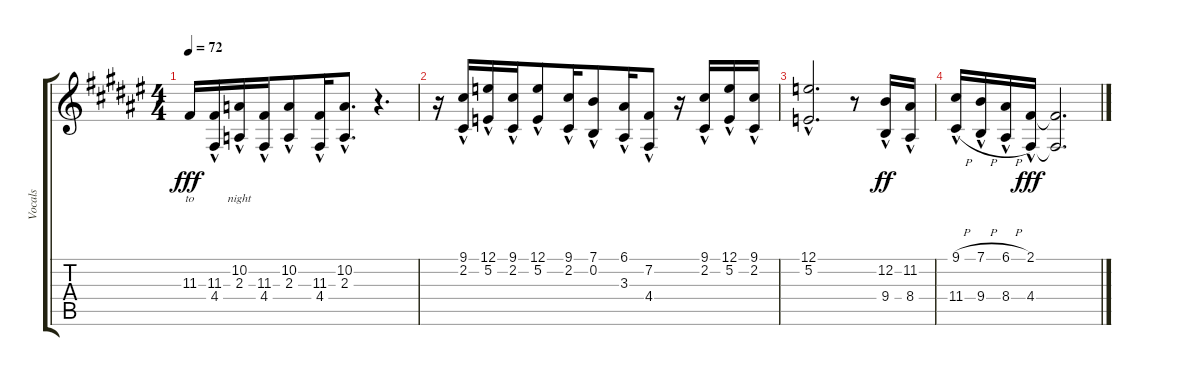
\track ("Vocals" "Vocals") {instrument lead2sawtooth}
\staff {score tabs}
\tuning (E4 B3 G3 D3 A2 E2) {hide}
\ts (4 4)
\tempo 72
\clef g2
\ks f#
11.3{t}.16{lyrics (0 "to") lyrics (1 "") lyrics (2 "") lyrics (3 "") lyrics (4 "") dy fff} (11.3{hac} 4.4{hac}).16{lyrics (0 "") lyrics (1 "") lyrics (2 "") lyrics (3 "") lyrics (4 "")} (10.2{hac} 2.3{hac}).16{lyrics (0 "night") lyrics (1 "") lyrics (2 "") lyrics (3 "") lyrics (4 "")} (11.3{hac} 4.4{hac}).16{lyrics (0 "") lyrics (1 "") lyrics (2 "") lyrics (3 "") lyrics (4 "") beam merge} (10.2{hac} 2.3{hac}).8{lyrics (0 "") lyrics (1 "") lyrics (2 "") lyrics (3 "") lyrics (4 "")} (11.3{hac} 4.4{hac}).16{lyrics (0 "") lyrics (1 "") lyrics (2 "") lyrics (3 "") lyrics (4 "")} (10.2{hac} 2.3{hac}).8{d} r.4{d} |
r.16 (9.1{hac} 2.2{hac}).16 (12.1{hac} 5.2{hac}).16 (9.1{hac} 2.2{hac}).16{beam merge} (12.1{hac} 5.2{hac}).8 (9.1{hac} 2.2{hac}).16 (7.1{hac} 0.2{hac}).8{beam merge} (6.1{hac} 3.3{hac}).16 (7.2{hac} 4.4{hac}).8 r.16 (9.1{hac} 2.2{hac}).16 (12.1{hac} 5.2{hac}).16 (9.1{hac} 2.2{hac}).16 |
(12.1{hac} 5.2{hac}).2{d} r.8 (12.2{hac} 9.4).16{dy ff} (11.2{hac} 8.4).16 |
(9.1{h hac} 11.4{h}).16 (7.1{h hac} 9.4{h}).16 (6.1{h hac} 8.4{h}).16 (2.1 4.4{hac}).16{dy fff} (2.1{t} 4.4{t}).2{d}
